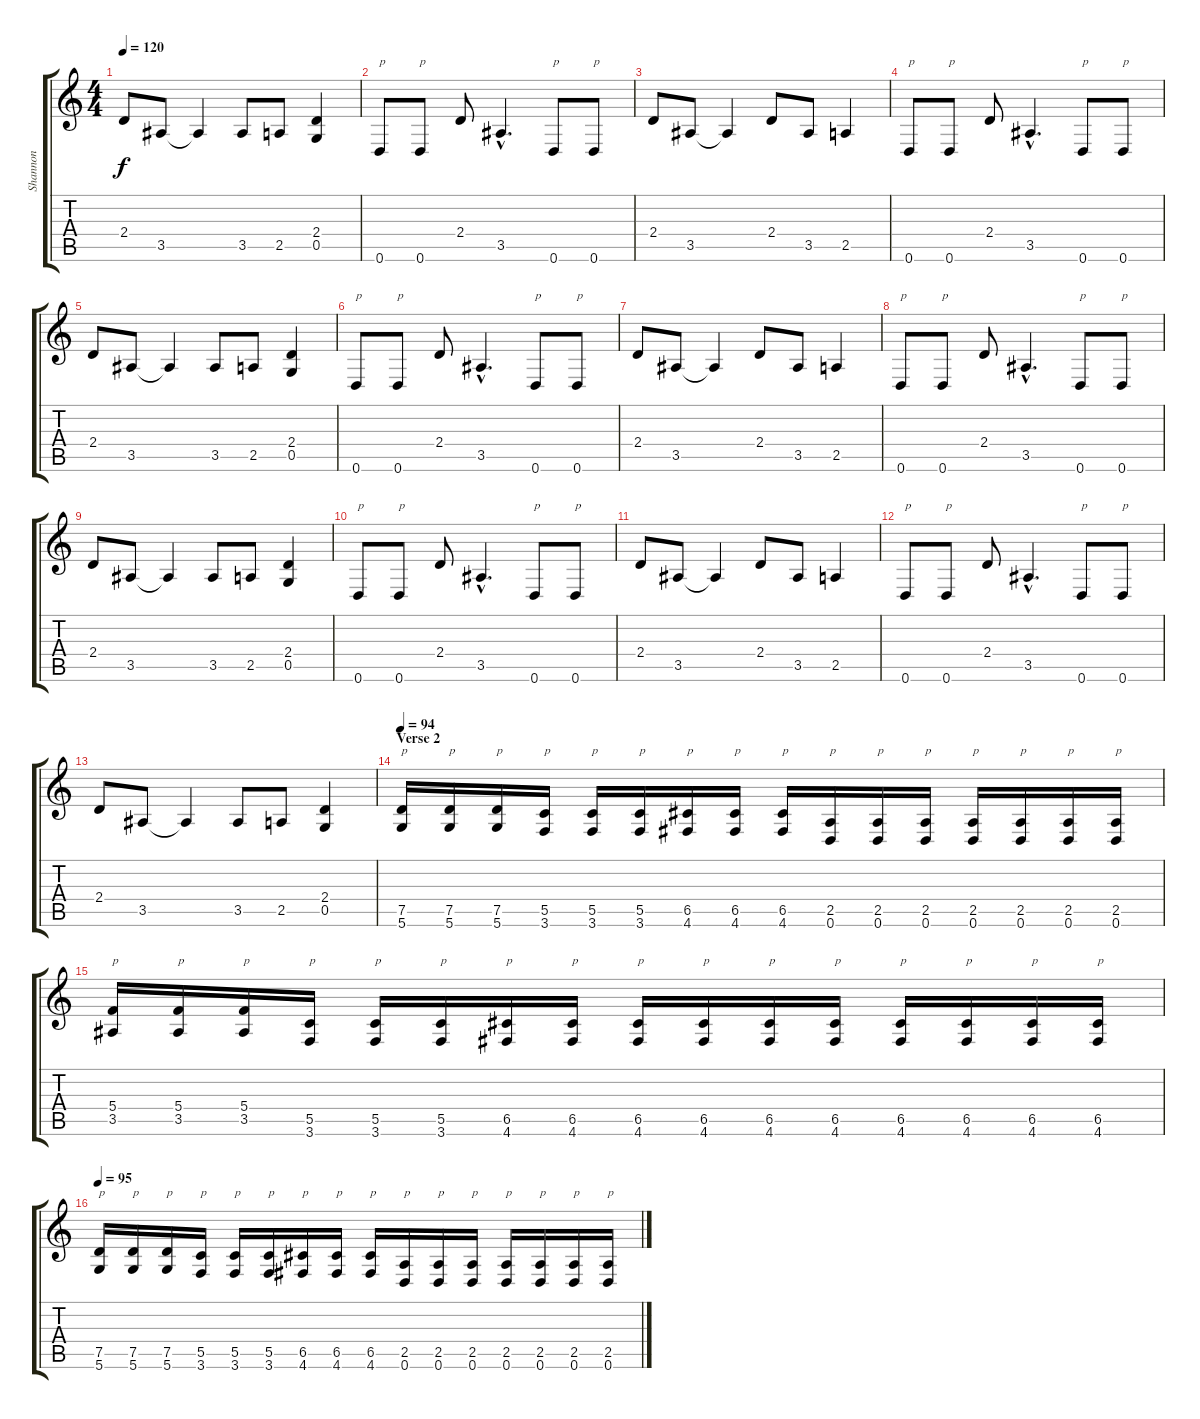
\track ("Shannon" "Shannon") {instrument distortionguitar}
\staff {score tabs}
\tuning (D4 A3 F3 C3 G2 D2) {hide}
\ts (4 4)
\tempo 120
\clef g2
\ks c
2.4.8{dy f} 3.5.8 3.5{t}.4 3.5.8 2.5.8 (2.4 0.5).4 |
0.6.8{txt "p"} 0.6.8{txt "p"} 2.4.8 3.5{hac}.4{d} 0.6.8{txt "p"} 0.6.8{txt "p"} |
2.4.8 3.5.8 3.5{t}.4 2.4.8 3.5.8 2.5.4 |
0.6.8{txt "p"} 0.6.8{txt "p"} 2.4.8 3.5{hac}.4{d} 0.6.8{txt "p"} 0.6.8{txt "p"} |
2.4.8 3.5.8 3.5{t}.4 3.5.8 2.5.8 (2.4 0.5).4 |
0.6.8{txt "p"} 0.6.8{txt "p"} 2.4.8 3.5{hac}.4{d} 0.6.8{txt "p"} 0.6.8{txt "p"} |
2.4.8 3.5.8 3.5{t}.4 2.4.8 3.5.8 2.5.4 |
0.6.8{txt "p"} 0.6.8{txt "p"} 2.4.8 3.5{hac}.4{d} 0.6.8{txt "p"} 0.6.8{txt "p"} |
2.4.8 3.5.8 3.5{t}.4 3.5.8 2.5.8 (2.4 0.5).4 |
0.6.8{txt "p"} 0.6.8{txt "p"} 2.4.8 3.5{hac}.4{d} 0.6.8{txt "p"} 0.6.8{txt "p"} |
2.4.8 3.5.8 3.5{t}.4 2.4.8 3.5.8 2.5.4 |
0.6.8{txt "p"} 0.6.8{txt "p"} 2.4.8 3.5{hac}.4{d} 0.6.8{txt "p"} 0.6.8{txt "p"} |
2.4.8 3.5.8 3.5{t}.4 3.5.8 2.5.8 (2.4 0.5).4 |
\section ("" "Verse 2")
\tempo 95
\tempo 94
(7.5 5.6).16{txt "p"} (7.5 5.6).16{txt "p"} (7.5 5.6).16{txt "p"} (5.5 3.6).16{txt "p"} (5.5 3.6).16{txt "p"} (5.5 3.6).16{txt "p"} (6.5 4.6).16{txt "p"} (6.5 4.6).16{txt "p"} (6.5 4.6).16{txt "p"} (2.5 0.6).16{txt "p"} (2.5 0.6).16{txt "p"} (2.5 0.6).16{txt "p"} (2.5 0.6).16{txt "p"} (2.5 0.6).16{txt "p"} (2.5 0.6).16{txt "p"} (2.5 0.6).16{txt "p"} |
(5.4 3.5).16{txt "p"} (5.4 3.5).16{txt "p"} (5.4 3.5).16{txt "p"} (5.5 3.6).16{txt "p"} (5.5 3.6).16{txt "p"} (5.5 3.6).16{txt "p"} (6.5 4.6).16{txt "p" volume 16 balance 8} (6.5 4.6).16{txt "p"} (6.5 4.6).16{txt "p"} (6.5 4.6).16{txt "p"} (6.5 4.6).16{txt "p"} (6.5 4.6).16{txt "p"} (6.5 4.6).16{txt "p"} (6.5 4.6).16{txt "p"} (6.5 4.6).16{txt "p"} (6.5 4.6).16{txt "p"} |
\tempo 95
(7.5 5.6).16{txt "p" volume 12 balance 3} (7.5 5.6).16{txt "p"} (7.5 5.6).16{txt "p"} (5.5 3.6).16{txt "p"} (5.5 3.6).16{txt "p"} (5.5 3.6).16{txt "p"} (6.5 4.6).16{txt "p"} (6.5 4.6).16{txt "p"} (6.5 4.6).16{txt "p"} (2.5 0.6).16{txt "p"} (2.5 0.6).16{txt "p"} (2.5 0.6).16{txt "p"} (2.5 0.6).16{txt "p"} (2.5 0.6).16{txt "p"} (2.5 0.6).16{txt "p"} (2.5 0.6).16{txt "p"}
